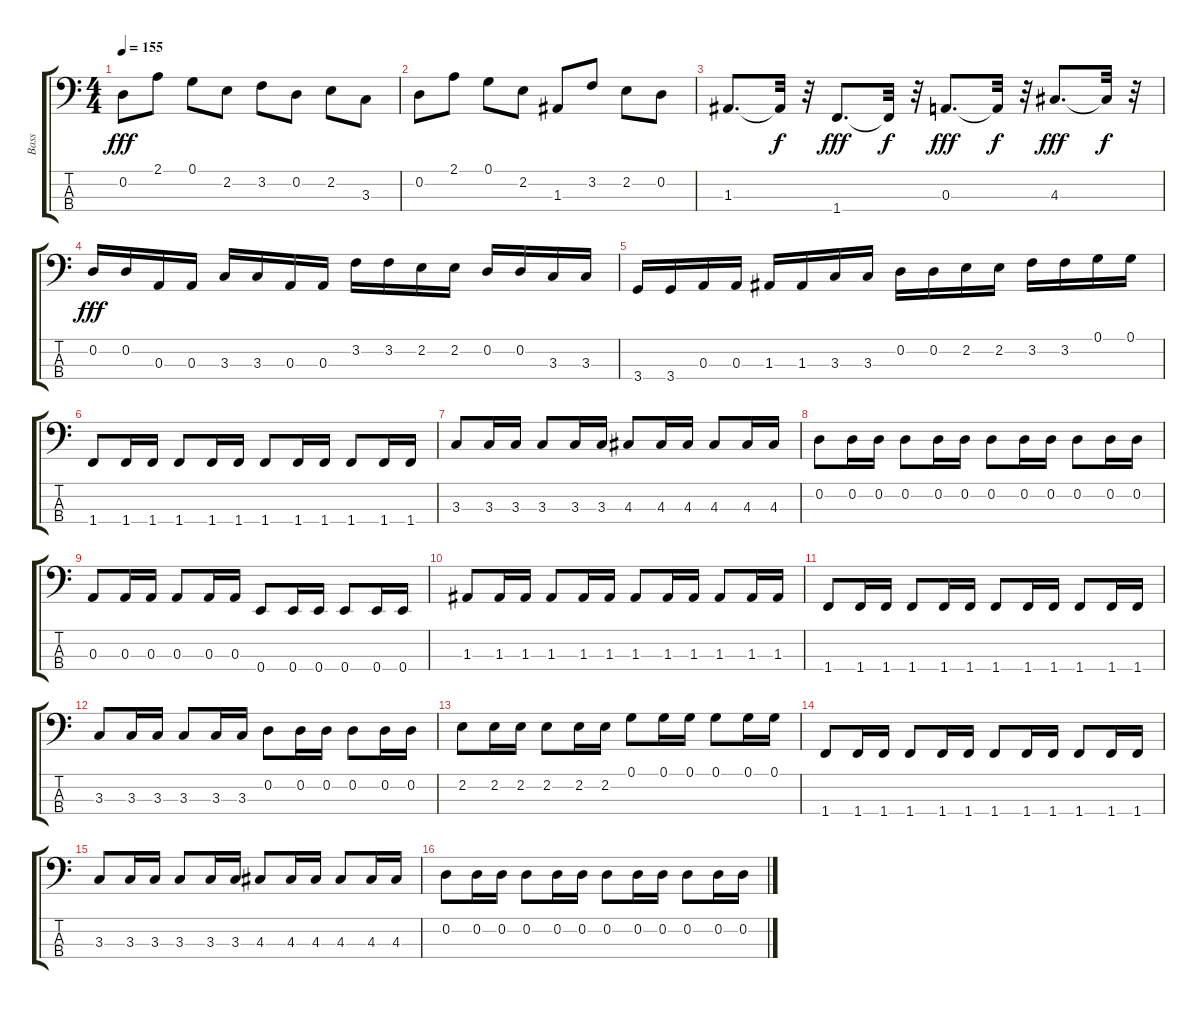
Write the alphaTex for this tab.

\track ("Bass" "Bass") {instrument electricbassfinger}
\staff {score tabs}
\tuning (G2 D2 A1 E1) {hide}
\ts (4 4)
\tempo 155
\clef f4
\ks c
0.2.8{dy fff} 2.1.8 0.1.8 2.2.8 3.2.8 0.2.8 2.2.8 3.3.8 |
0.2.8 2.1.8 0.1.8 2.2.8 1.3.8 3.2.8 2.2.8 0.2.8 |
1.3.8{d} 1.3{t}.32{dy f} r.32 1.4.8{d dy fff} 1.4{t}.32{dy f} r.32 0.3.8{d dy fff} 0.3{t}.32{dy f} r.32 4.3.8{d dy fff} 4.3{t}.32{dy f} r.32 |
0.2.16{dy fff} 0.2.16 0.3.16 0.3.16 3.3.16 3.3.16 0.3.16 0.3.16 3.2.16 3.2.16 2.2.16 2.2.16 0.2.16 0.2.16 3.3.16 3.3.16 |
3.4.16 3.4.16 0.3.16 0.3.16 1.3.16 1.3.16 3.3.16 3.3.16 0.2.16 0.2.16 2.2.16 2.2.16 3.2.16 3.2.16 0.1.16 0.1.16 |
1.4.8 1.4.16 1.4.16 1.4.8 1.4.16 1.4.16 1.4.8 1.4.16 1.4.16 1.4.8 1.4.16 1.4.16 |
3.3.8 3.3.16 3.3.16 3.3.8 3.3.16 3.3.16 4.3.8 4.3.16 4.3.16 4.3.8 4.3.16 4.3.16 |
0.2.8 0.2.16 0.2.16 0.2.8 0.2.16 0.2.16 0.2.8 0.2.16 0.2.16 0.2.8 0.2.16 0.2.16 |
0.3.8 0.3.16 0.3.16 0.3.8 0.3.16 0.3.16 0.4.8 0.4.16 0.4.16 0.4.8 0.4.16 0.4.16 |
1.3.8 1.3.16 1.3.16 1.3.8 1.3.16 1.3.16 1.3.8 1.3.16 1.3.16 1.3.8 1.3.16 1.3.16 |
1.4.8 1.4.16 1.4.16 1.4.8 1.4.16 1.4.16 1.4.8 1.4.16 1.4.16 1.4.8 1.4.16 1.4.16 |
3.3.8 3.3.16 3.3.16 3.3.8 3.3.16 3.3.16 0.2.8 0.2.16 0.2.16 0.2.8 0.2.16 0.2.16 |
2.2.8 2.2.16 2.2.16 2.2.8 2.2.16 2.2.16 0.1.8 0.1.16 0.1.16 0.1.8 0.1.16 0.1.16 |
1.4.8 1.4.16 1.4.16 1.4.8 1.4.16 1.4.16 1.4.8 1.4.16 1.4.16 1.4.8 1.4.16 1.4.16 |
3.3.8 3.3.16 3.3.16 3.3.8 3.3.16 3.3.16 4.3.8 4.3.16 4.3.16 4.3.8 4.3.16 4.3.16 |
0.2.8 0.2.16 0.2.16 0.2.8 0.2.16 0.2.16 0.2.8 0.2.16 0.2.16 0.2.8 0.2.16 0.2.16
